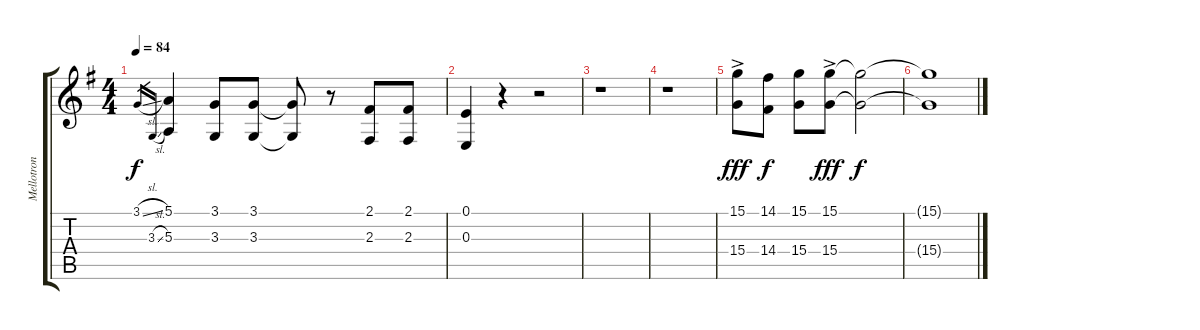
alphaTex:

\track ("Mellotron" "Mellotron") {instrument stringensemble1}
\staff {score tabs}
\tuning (E4 B3 E3 E3 B2 E2) {hide}
\ts (4 4)
\tempo 84
\clef g2
\ks g
3.1{sl}.16{gr dy f} 3.3{sl}.16{gr} (5.1 5.3).4 (3.1 3.3).8 (3.1 3.3).8 (3.1{t} 3.3{t}).8 r.8 (2.1 2.3).8 (2.1 2.3).8 |
(0.1 0.3).4 r.4 r.2 |
r.1 |
r.1 |
(15.1{ac} 15.4{ac}).8{dy fff} (14.1 14.4).8{dy f} (15.1 15.4).8 (15.1{ac} 15.4{ac}).8{dy fff} (15.1{t} 15.4{t}).2{dy f} |
(15.1{t} 15.4{t}).1
